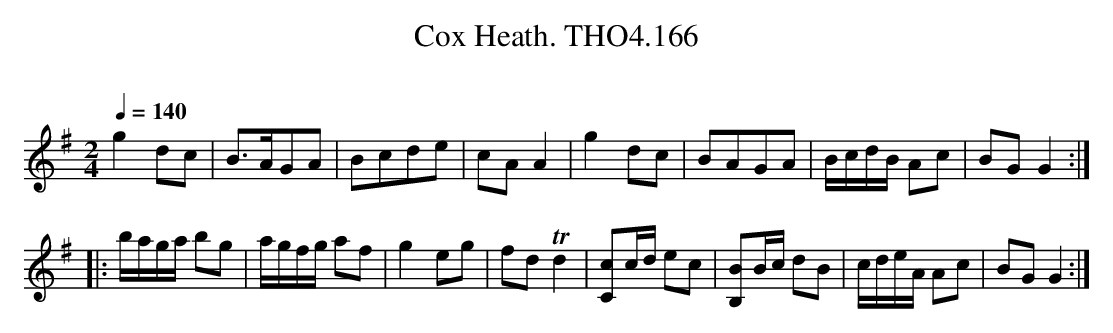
X:1
T:Cox Heath. THO4.166
O:
M:2/4
L:1/8
Q:1/4=140
K:G
g2 dc|B>AGA|Bcde|cA A2|g2 dc|BAGA|B/c/d/B/ Ac|BG G2:|
|:b/a/g/a/ bg|a/g/f/g/ af|g2 eg|fd Td2|\
[cC]c/d/ ec|[BB,]B/c/ dB|c/d/e/A/ Ac|BG G2:|
